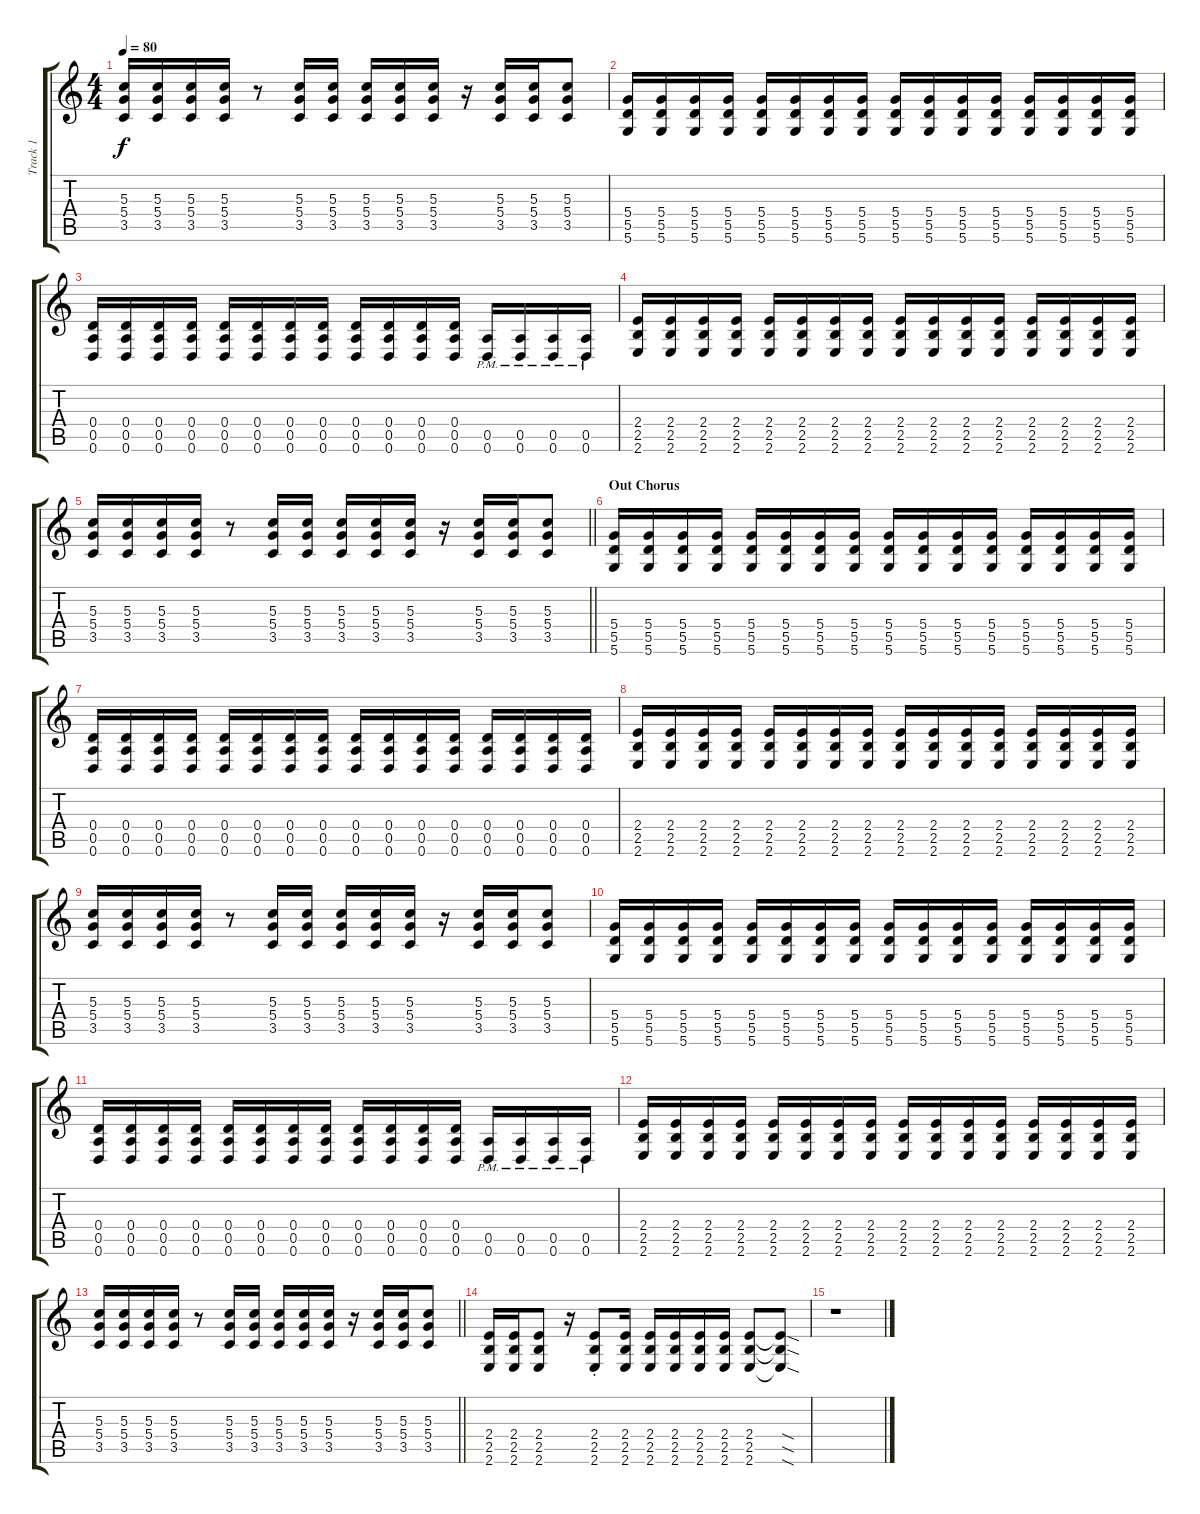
\track ("Track 1" "Track 1") {instrument overdrivenguitar}
\staff {score tabs}
\tuning (E4 B3 G3 D3 A2 D2) {hide}
\ts (4 4)
\tempo 80
\clef g2
\ks c
(5.3 5.4 3.5).16{dy f} (5.3 5.4 3.5).16 (5.3 5.4 3.5).16 (5.3 5.4 3.5).16 r.8 (5.3 5.4 3.5).16 (5.3 5.4 3.5).16 (5.3 5.4 3.5).16 (5.3 5.4 3.5).16 (5.3 5.4 3.5).16 r.16 (5.3 5.4 3.5).16 (5.3 5.4 3.5).16 (5.3 5.4 3.5).8 |
(5.4 5.5 5.6).16 (5.4 5.5 5.6).16 (5.4 5.5 5.6).16 (5.4 5.5 5.6).16 (5.4 5.5 5.6).16 (5.4 5.5 5.6).16 (5.4 5.5 5.6).16 (5.4 5.5 5.6).16 (5.4 5.5 5.6).16 (5.4 5.5 5.6).16 (5.4 5.5 5.6).16 (5.4 5.5 5.6).16 (5.4 5.5 5.6).16 (5.4 5.5 5.6).16 (5.4 5.5 5.6).16 (5.4 5.5 5.6).16 |
(0.4 0.5 0.6).16 (0.4 0.5 0.6).16 (0.4 0.5 0.6).16 (0.4 0.5 0.6).16 (0.4 0.5 0.6).16 (0.4 0.5 0.6).16 (0.4 0.5 0.6).16 (0.4 0.5 0.6).16 (0.4 0.5 0.6).16 (0.4 0.5 0.6).16 (0.4 0.5 0.6).16 (0.4 0.5 0.6).16 (0.5{pm} 0.6{pm}).16 (0.5{pm} 0.6{pm}).16 (0.5{pm} 0.6{pm}).16 (0.5{pm} 0.6{pm}).16 |
(2.4 2.5 2.6).16 (2.4 2.5 2.6).16 (2.4 2.5 2.6).16 (2.4 2.5 2.6).16 (2.4 2.5 2.6).16 (2.4 2.5 2.6).16 (2.4 2.5 2.6).16 (2.4 2.5 2.6).16 (2.4 2.5 2.6).16 (2.4 2.5 2.6).16 (2.4 2.5 2.6).16 (2.4 2.5 2.6).16 (2.4 2.5 2.6).16 (2.4 2.5 2.6).16 (2.4 2.5 2.6).16 (2.4 2.5 2.6).16 |
\barLineRight lightlight
(5.3 5.4 3.5).16 (5.3 5.4 3.5).16 (5.3 5.4 3.5).16 (5.3 5.4 3.5).16 r.8 (5.3 5.4 3.5).16 (5.3 5.4 3.5).16 (5.3 5.4 3.5).16 (5.3 5.4 3.5).16 (5.3 5.4 3.5).16 r.16 (5.3 5.4 3.5).16 (5.3 5.4 3.5).16 (5.3 5.4 3.5).8 |
\section ("" "Out Chorus")
(5.4 5.5 5.6).16 (5.4 5.5 5.6).16 (5.4 5.5 5.6).16 (5.4 5.5 5.6).16 (5.4 5.5 5.6).16 (5.4 5.5 5.6).16 (5.4 5.5 5.6).16 (5.4 5.5 5.6).16 (5.4 5.5 5.6).16 (5.4 5.5 5.6).16 (5.4 5.5 5.6).16 (5.4 5.5 5.6).16 (5.4 5.5 5.6).16 (5.4 5.5 5.6).16 (5.4 5.5 5.6).16 (5.4 5.5 5.6).16 |
(0.4 0.5 0.6).16 (0.4 0.5 0.6).16 (0.4 0.5 0.6).16 (0.4 0.5 0.6).16 (0.4 0.5 0.6).16 (0.4 0.5 0.6).16 (0.4 0.5 0.6).16 (0.4 0.5 0.6).16 (0.4 0.5 0.6).16 (0.4 0.5 0.6).16 (0.4 0.5 0.6).16 (0.4 0.5 0.6).16 (0.4 0.5 0.6).16 (0.4 0.5 0.6).16 (0.4 0.5 0.6).16 (0.4 0.5 0.6).16 |
(2.4 2.5 2.6).16 (2.4 2.5 2.6).16 (2.4 2.5 2.6).16 (2.4 2.5 2.6).16 (2.4 2.5 2.6).16 (2.4 2.5 2.6).16 (2.4 2.5 2.6).16 (2.4 2.5 2.6).16 (2.4 2.5 2.6).16 (2.4 2.5 2.6).16 (2.4 2.5 2.6).16 (2.4 2.5 2.6).16 (2.4 2.5 2.6).16 (2.4 2.5 2.6).16 (2.4 2.5 2.6).16 (2.4 2.5 2.6).16 |
(5.3 5.4 3.5).16 (5.3 5.4 3.5).16 (5.3 5.4 3.5).16 (5.3 5.4 3.5).16 r.8 (5.3 5.4 3.5).16 (5.3 5.4 3.5).16 (5.3 5.4 3.5).16 (5.3 5.4 3.5).16 (5.3 5.4 3.5).16 r.16 (5.3 5.4 3.5).16 (5.3 5.4 3.5).16 (5.3 5.4 3.5).8 |
(5.4 5.5 5.6).16 (5.4 5.5 5.6).16 (5.4 5.5 5.6).16 (5.4 5.5 5.6).16 (5.4 5.5 5.6).16 (5.4 5.5 5.6).16 (5.4 5.5 5.6).16 (5.4 5.5 5.6).16 (5.4 5.5 5.6).16 (5.4 5.5 5.6).16 (5.4 5.5 5.6).16 (5.4 5.5 5.6).16 (5.4 5.5 5.6).16 (5.4 5.5 5.6).16 (5.4 5.5 5.6).16 (5.4 5.5 5.6).16 |
(0.4 0.5 0.6).16 (0.4 0.5 0.6).16 (0.4 0.5 0.6).16 (0.4 0.5 0.6).16 (0.4 0.5 0.6).16 (0.4 0.5 0.6).16 (0.4 0.5 0.6).16 (0.4 0.5 0.6).16 (0.4 0.5 0.6).16 (0.4 0.5 0.6).16 (0.4 0.5 0.6).16 (0.4 0.5 0.6).16 (0.5{pm} 0.6{pm}).16 (0.5{pm} 0.6{pm}).16 (0.5{pm} 0.6{pm}).16 (0.5{pm} 0.6{pm}).16 |
(2.4 2.5 2.6).16 (2.4 2.5 2.6).16 (2.4 2.5 2.6).16 (2.4 2.5 2.6).16 (2.4 2.5 2.6).16 (2.4 2.5 2.6).16 (2.4 2.5 2.6).16 (2.4 2.5 2.6).16 (2.4 2.5 2.6).16 (2.4 2.5 2.6).16 (2.4 2.5 2.6).16 (2.4 2.5 2.6).16 (2.4 2.5 2.6).16 (2.4 2.5 2.6).16 (2.4 2.5 2.6).16 (2.4 2.5 2.6).16 |
\barLineRight lightlight
(5.3 5.4 3.5).16 (5.3 5.4 3.5).16 (5.3 5.4 3.5).16 (5.3 5.4 3.5).16 r.8 (5.3 5.4 3.5).16 (5.3 5.4 3.5).16 (5.3 5.4 3.5).16 (5.3 5.4 3.5).16 (5.3 5.4 3.5).16 r.16 (5.3 5.4 3.5).16 (5.3 5.4 3.5).16 (5.3 5.4 3.5).8 |
(2.4 2.5 2.6).16 (2.4 2.5 2.6).16 (2.4 2.5 2.6).8 r.16 (2.4{st} 2.5{st} 2.6{st}).8 (2.4 2.5 2.6).16 (2.4 2.5 2.6).16 (2.4 2.5 2.6).16 (2.4 2.5 2.6).16 (2.4 2.5 2.6).16 (2.4 2.5 2.6).8 (2.4{sod t} 2.5{sod t} 2.6{sod t}).8 |
r.1
